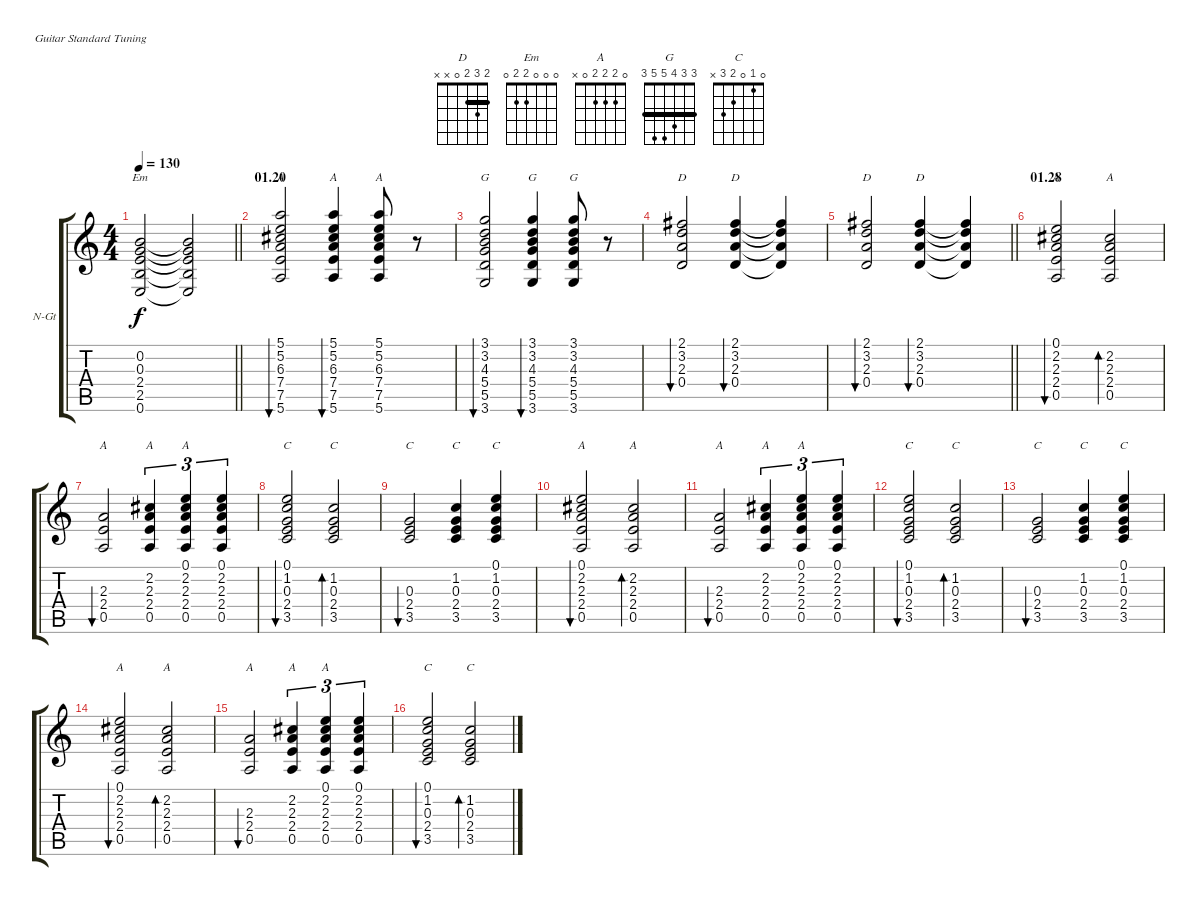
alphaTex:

\bracketExtendMode groupsimilarinstruments
\firstSystemTrackNameOrientation horizontal
\otherSystemsTrackNameOrientation horizontal
\track ("Боров" "N-Gt") {instrument acousticguitarnylon}
\staff {score tabs}
\tuning (E4 B3 G3 D3 A2 E2)
\chord ("D" 2 3 2 0 x x) {barre 2}
\chord ("Em" 0 0 0 2 2 0)
\chord ("A" 5 5 6 7 7 5) {firstfret 5 barre (5 5)}
\chord ("G" 3 3 4 5 5 3) {barre (3 3)}
\chord ("A" 0 2 2 2 0 x)
\chord ("C" 0 1 0 2 3 x)
\ts (4 4)
\tempo 130
\clef g2
\barLineRight lightlight
\ks c
(0.2 0.3 2.4 2.5 0.6).2{ch "Em" dy f} (0.2{t} 0.3{t} 2.4{t} 2.5{t} 0.6{t}).2 |
\section ("" "01.20")
(5.1 5.2 6.3 7.4 7.5 5.6).2{bu 60 ch "A"} (5.1 5.2 6.3 7.4 7.5 5.6).4{bu 60 ch "A"} (5.1 5.2 6.3 7.4 7.5 5.6).8{ch "A"} r.8 |
(3.1 3.2 4.3 5.4 5.5 3.6).2{bu 60 ch "G"} (3.1 3.2 4.3 5.4 5.5 3.6).4{bu 60 ch "G"} (3.1 3.2 4.3 5.4 5.5 3.6).8{ch "G"} r.8 |
(2.1 3.2 2.3 0.4).2{bu 60 ch "D"} (2.1 3.2 2.3 0.4).4{bu 60 ch "D"} (2.1{t} 3.2{t} 2.3{t} 0.4{t}).4 |
\barLineRight lightlight
(2.1 3.2 2.3 0.4).2{bu 60 ch "D"} (2.1 3.2 2.3 0.4).4{bu 60 ch "D"} (2.1{t} 3.2{t} 2.3{t} 0.4{t}).4 |
\section ("" "01.28")
(0.1 2.2 2.3 2.4 0.5).2{bu 60 ch "A"} (2.2 2.3 2.4 0.5).2{bd 60 ch "A"} |
(2.3 2.4 0.5).2{bu 60 ch "A"} (2.2 2.3 2.4 0.5).4{tu (3 2) ch "A"} (0.1 2.2 2.3 2.4 0.5).4{tu (3 2) ch "A"} (0.1 2.2 2.3 2.4 0.5).4{tu (3 2)} |
(0.1 1.2 0.3 2.4 3.5).2{bu 60 ch "C"} (1.2 0.3 2.4 3.5).2{bd 60 ch "C"} |
(0.3 2.4 3.5).2{bu 60 ch "C"} (1.2 0.3 2.4 3.5).4{ch "C"} (0.1 1.2 0.3 2.4 3.5).4{ch "C"} |
(0.1 2.2 2.3 2.4 0.5).2{bu 60 ch "A"} (2.2 2.3 2.4 0.5).2{bd 60 ch "A"} |
(2.3 2.4 0.5).2{bu 60 ch "A"} (2.2 2.3 2.4 0.5).4{tu (3 2) ch "A"} (0.1 2.2 2.3 2.4 0.5).4{tu (3 2) ch "A"} (0.1 2.2 2.3 2.4 0.5).4{tu (3 2)} |
(0.1 1.2 0.3 2.4 3.5).2{bu 60 ch "C"} (1.2 0.3 2.4 3.5).2{bd 60 ch "C"} |
(0.3 2.4 3.5).2{bu 60 ch "C"} (1.2 0.3 2.4 3.5).4{ch "C"} (0.1 1.2 0.3 2.4 3.5).4{ch "C"} |
(0.1 2.2 2.3 2.4 0.5).2{bu 60 ch "A"} (2.2 2.3 2.4 0.5).2{bd 60 ch "A"} |
(2.3 2.4 0.5).2{bu 60 ch "A"} (2.2 2.3 2.4 0.5).4{tu (3 2) ch "A"} (0.1 2.2 2.3 2.4 0.5).4{tu (3 2) ch "A"} (0.1 2.2 2.3 2.4 0.5).4{tu (3 2)} |
(0.1 1.2 0.3 2.4 3.5).2{bu 60 ch "C"} (1.2 0.3 2.4 3.5).2{bd 60 ch "C"}
